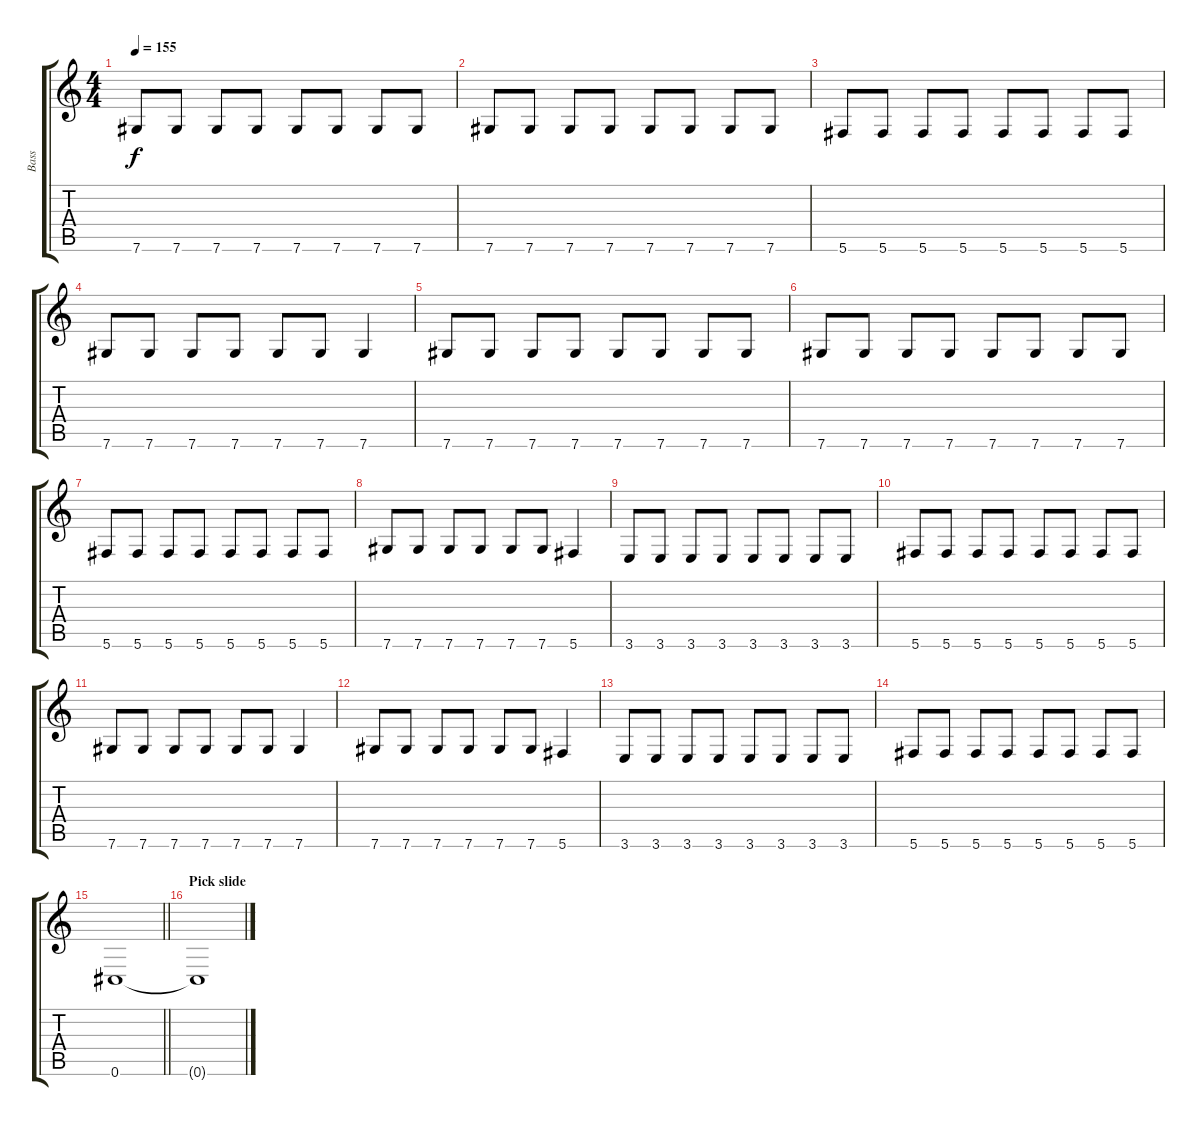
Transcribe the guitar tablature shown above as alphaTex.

\track ("Bass" "Bass") {instrument electricbassfinger}
\staff {score tabs}
\tuning (Db4 Ab3 E3 B2 Gb2 Db2) {hide}
\ts (4 4)
\tempo 155
\clef g2
\ks c
7.6.8{dy f} 7.6.8 7.6.8 7.6.8 7.6.8 7.6.8 7.6.8 7.6.8 |
7.6.8 7.6.8 7.6.8 7.6.8 7.6.8 7.6.8 7.6.8 7.6.8 |
5.6.8 5.6.8 5.6.8 5.6.8 5.6.8 5.6.8 5.6.8 5.6.8 |
7.6.8 7.6.8 7.6.8 7.6.8 7.6.8 7.6.8 7.6.4 |
7.6.8 7.6.8 7.6.8 7.6.8 7.6.8 7.6.8 7.6.8 7.6.8 |
7.6.8 7.6.8 7.6.8 7.6.8 7.6.8 7.6.8 7.6.8 7.6.8 |
5.6.8 5.6.8 5.6.8 5.6.8 5.6.8 5.6.8 5.6.8 5.6.8 |
7.6.8 7.6.8 7.6.8 7.6.8 7.6.8 7.6.8 5.6.4 |
3.6.8 3.6.8 3.6.8 3.6.8 3.6.8 3.6.8 3.6.8 3.6.8 |
5.6.8 5.6.8 5.6.8 5.6.8 5.6.8 5.6.8 5.6.8 5.6.8 |
7.6.8 7.6.8 7.6.8 7.6.8 7.6.8 7.6.8 7.6.4 |
7.6.8 7.6.8 7.6.8 7.6.8 7.6.8 7.6.8 5.6.4 |
3.6.8 3.6.8 3.6.8 3.6.8 3.6.8 3.6.8 3.6.8 3.6.8 |
5.6.8 5.6.8 5.6.8 5.6.8 5.6.8 5.6.8 5.6.8 5.6.8 |
\barLineRight lightlight
0.6.1 |
\section ("" "Pick slide")
0.6{t}.1
